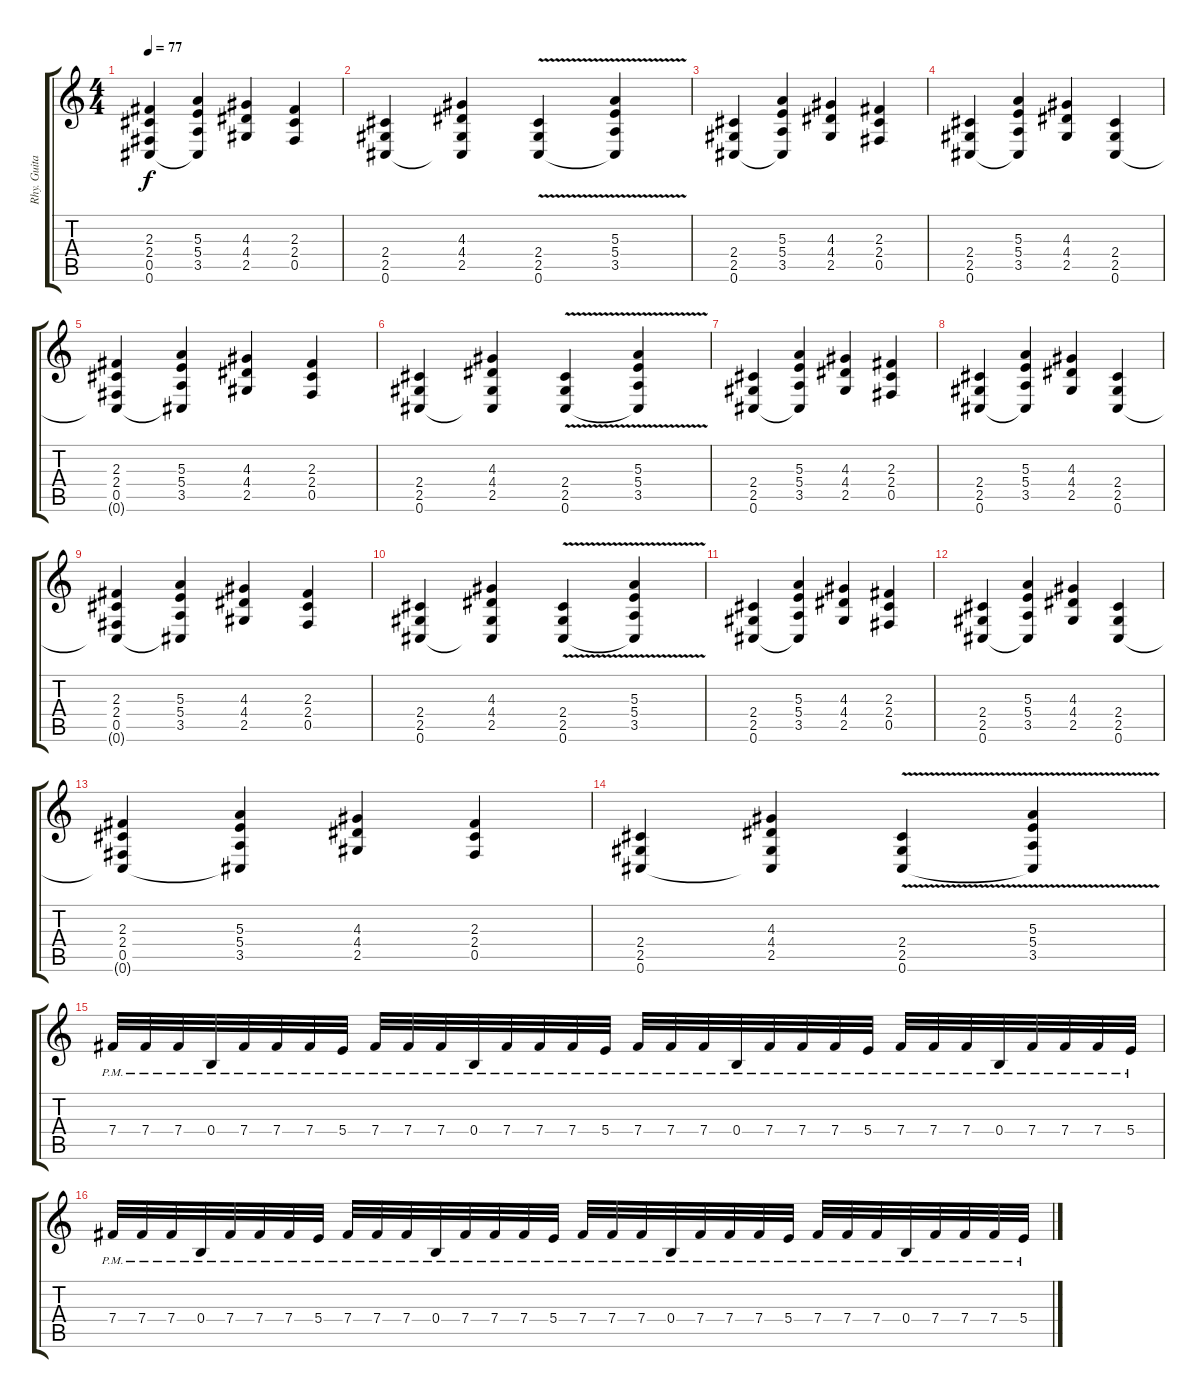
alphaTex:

\track ("Rhy. Guitar 1" "Rhy. Guita") {instrument overdrivenguitar}
\staff {score tabs}
\tuning (Db4 Ab3 E3 B2 Gb2 Db2) {hide}
\ts (4 4)
\tempo 77
\clef g2
\ks c
(2.3 2.4 0.5 0.6{t}).4{dy f} (5.3 5.4 3.5 0.6{t}).4 (4.3 4.4 2.5).4 (2.3 2.4 0.5).4 |
(2.4 2.5 0.6).4 (4.3 4.4 2.5 0.6{t}).4 (2.4 2.5 0.6{v}).4 (5.3 5.4 3.5 0.6{t}).4 |
(2.4 2.5 0.6).4 (5.3 5.4 3.5 0.6{t}).4 (4.3 4.4 2.5).4 (2.3 2.4 0.5).4 |
(2.4 2.5 0.6).4 (5.3 5.4 3.5 0.6{t}).4 (4.3 4.4 2.5).4 (2.4 2.5 0.6).4 |
(2.3 2.4 0.5 0.6{t}).4 (5.3 5.4 3.5 0.6{t}).4 (4.3 4.4 2.5).4 (2.3 2.4 0.5).4 |
(2.4 2.5 0.6).4 (4.3 4.4 2.5 0.6{t}).4 (2.4 2.5 0.6{v}).4 (5.3 5.4 3.5 0.6{t}).4 |
(2.4 2.5 0.6).4 (5.3 5.4 3.5 0.6{t}).4 (4.3 4.4 2.5).4 (2.3 2.4 0.5).4 |
(2.4 2.5 0.6).4 (5.3 5.4 3.5 0.6{t}).4 (4.3 4.4 2.5).4 (2.4 2.5 0.6).4 |
(2.3 2.4 0.5 0.6{t}).4 (5.3 5.4 3.5 0.6{t}).4 (4.3 4.4 2.5).4 (2.3 2.4 0.5).4 |
(2.4 2.5 0.6).4 (4.3 4.4 2.5 0.6{t}).4 (2.4 2.5 0.6{v}).4 (5.3 5.4 3.5 0.6{t}).4 |
(2.4 2.5 0.6).4 (5.3 5.4 3.5 0.6{t}).4 (4.3 4.4 2.5).4 (2.3 2.4 0.5).4 |
(2.4 2.5 0.6).4 (5.3 5.4 3.5 0.6{t}).4 (4.3 4.4 2.5).4 (2.4 2.5 0.6).4 |
(2.3 2.4 0.5 0.6{t}).4 (5.3 5.4 3.5 0.6{t}).4 (4.3 4.4 2.5).4 (2.3 2.4 0.5).4 |
(2.4 2.5 0.6).4 (4.3 4.4 2.5 0.6{t}).4 (2.4 2.5 0.6{v}).4 (5.3 5.4 3.5 0.6{t}).4 |
7.4{pm}.32 7.4{pm}.32 7.4{pm}.32 0.4{pm}.32 7.4{pm}.32 7.4{pm}.32 7.4{pm}.32 5.4{pm}.32 7.4{pm}.32 7.4{pm}.32 7.4{pm}.32 0.4{pm}.32 7.4{pm}.32 7.4{pm}.32 7.4{pm}.32 5.4{pm}.32 7.4{pm}.32 7.4{pm}.32 7.4{pm}.32 0.4{pm}.32 7.4{pm}.32 7.4{pm}.32 7.4{pm}.32 5.4{pm}.32 7.4{pm}.32 7.4{pm}.32 7.4{pm}.32 0.4{pm}.32 7.4{pm}.32 7.4{pm}.32 7.4{pm}.32 5.4{pm}.32 |
7.4{pm}.32 7.4{pm}.32 7.4{pm}.32 0.4{pm}.32 7.4{pm}.32 7.4{pm}.32 7.4{pm}.32 5.4{pm}.32 7.4{pm}.32 7.4{pm}.32 7.4{pm}.32 0.4{pm}.32 7.4{pm}.32 7.4{pm}.32 7.4{pm}.32 5.4{pm}.32 7.4{pm}.32 7.4{pm}.32 7.4{pm}.32 0.4{pm}.32 7.4{pm}.32 7.4{pm}.32 7.4{pm}.32 5.4{pm}.32 7.4{pm}.32 7.4{pm}.32 7.4{pm}.32 0.4{pm}.32 7.4{pm}.32 7.4{pm}.32 7.4{pm}.32 5.4{pm}.32
